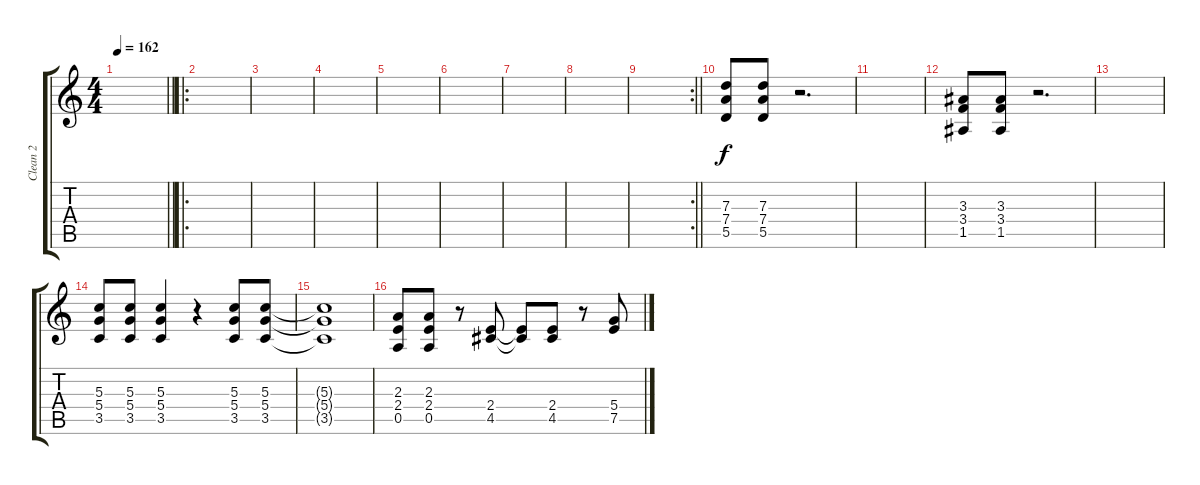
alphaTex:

\track ("Clean 2" "Clean 2") {instrument electricguitarclean}
\staff {score tabs}
\tuning (E4 B3 G3 D3 A2 D2) {hide}
\ts (4 4)
\tempo 162
\clef g2
\barLineRight lightlight
\ks c
|
\ro
|
|
|
|
|
|
|
\rc 2
\barLineRight lightlight
|
(7.3 7.4 5.5).8 (7.3 7.4 5.5).8 r.2{d} |
|
(3.3 3.4 1.5).8 (3.3 3.4 1.5).8 r.2{d} |
|
(5.3 5.4 3.5).8 (5.3 5.4 3.5).8 (5.3 5.4 3.5).4 r.4 (5.3 5.4 3.5).8 (5.3 5.4 3.5).8 |
(5.3{t} 5.4{t} 3.5{t}).1 |
(2.3 2.4 0.5).8 (2.3 2.4 0.5).8 r.8 (2.4 4.5).8 (2.4{t} 4.5{t}).8 (2.4 4.5).8 r.8 (5.4 7.5).8
